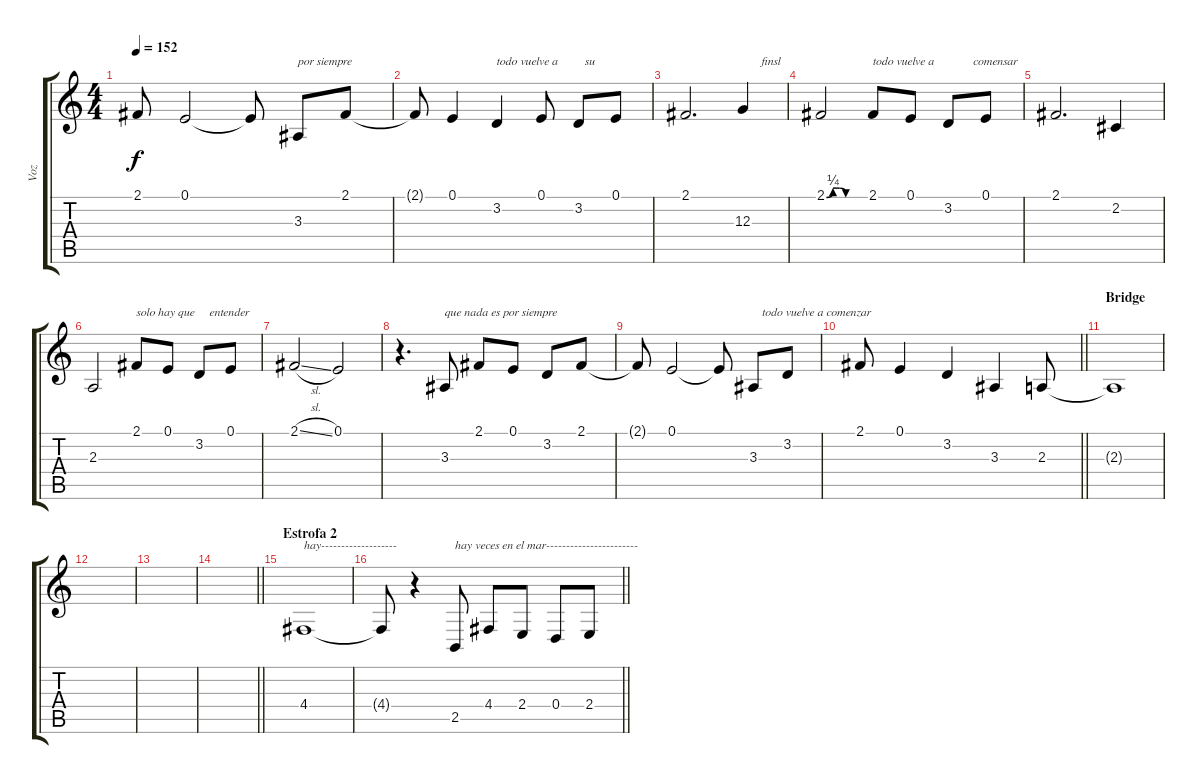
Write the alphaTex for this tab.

\track ("Voz" "Voz") {instrument tuba}
\staff {score tabs}
\tuning (E4 B3 G3 D3 A2 E2) {hide}
\ts (4 4)
\tempo 152
\clef g2
\ks c
2.1{t}.8{dy f} 0.1.2 0.1{t}.8 3.3.8{txt "por siempre"} 2.1.8 |
2.1{t}.8 0.1.4 3.2.4{txt "todo vuelve a         su "} 0.1.8 3.2.8 0.1.8 |
2.1.2{d} 12.3.4{txt "      finsl"} |
2.1{be (custom 0 0 10 1 20 1 30 0 60 0)}.2 2.1.8{txt "todo vuelve a             comensar"} 0.1.8 3.2.8 0.1.8 |
2.1.2{d} 2.2.4 |
2.3.2 2.1.8{txt "solo hay que     entender"} 0.1.8 3.2.8 0.1.8 |
2.1{sl}.2 0.1.2 |
r.4{d} 3.3.8{txt "que nada es por siempre "} 2.1.8 0.1.8 3.2.8 2.1.8 |
2.1{t}.8 0.1.2 0.1{t}.8 3.3.8{txt "   todo vuelve a comenzar"} 3.2.8 |
\barLineRight lightlight
2.1.8 0.1.4 3.2.4 3.3.4 2.3.8 |
\section ("" "Bridge")
2.3{t}.1 |
|
|
\barLineRight lightlight
|
\section ("" "Estrofa 2")
4.4.1{txt "hay-------------------"} |
\barLineRight lightlight
4.4{t}.8 r.4 2.5.8{txt "hay veces en el mar-----------------------"} 4.4.8 2.4.8 0.4.8 2.4.8
